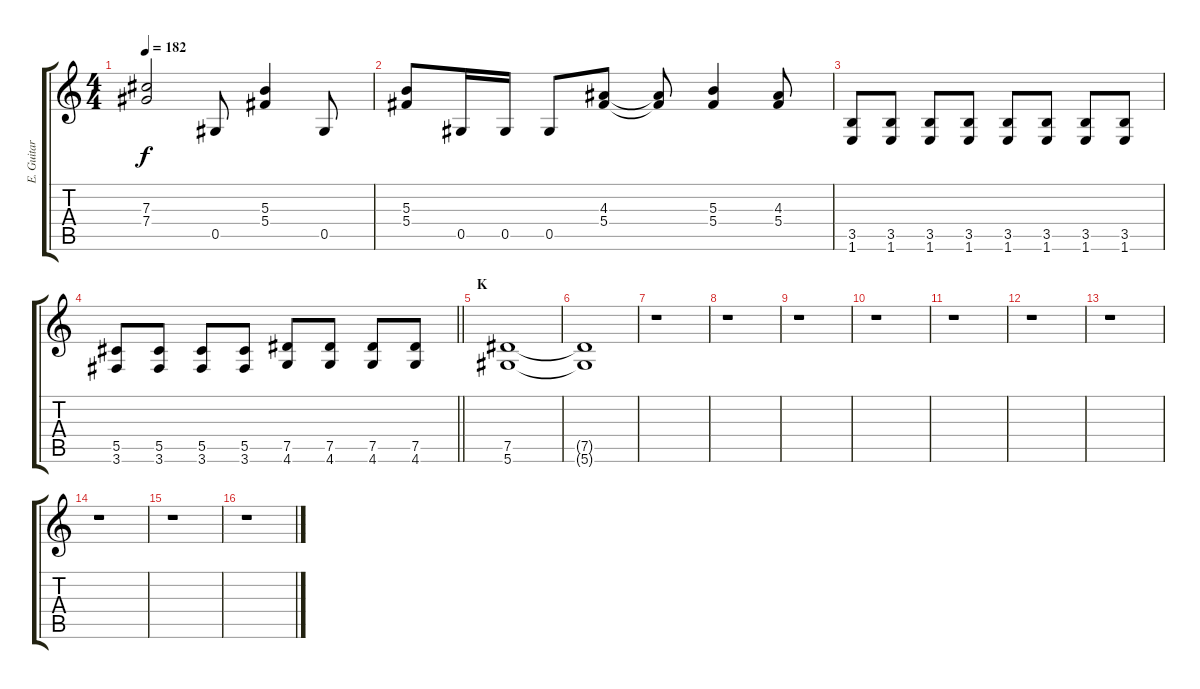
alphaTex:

\track ("E. Guitar II" "E. Guitar ") {instrument overdrivenguitar}
\staff {score tabs}
\tuning (Eb4 Bb3 Gb3 Db3 Ab2 Eb2) {hide}
\ts (4 4)
\tempo 182
\clef g2
\ks c
(7.3{t} 7.4{t}).2{dy f} 0.5.8 (5.3 5.4).4 0.5.8 |
(5.3 5.4).8 0.5.16 0.5.16 0.5.8 (4.3 5.4).8 (4.3{t} 5.4{t}).8 (5.3 5.4).4 (4.3 5.4).8 |
(3.5 1.6).8 (3.5 1.6).8 (3.5 1.6).8 (3.5 1.6).8 (3.5 1.6).8 (3.5 1.6).8 (3.5 1.6).8 (3.5 1.6).8 |
\barLineRight lightlight
(5.5 3.6).8 (5.5 3.6).8 (5.5 3.6).8 (5.5 3.6).8 (7.5 4.6).8 (7.5 4.6).8 (7.5 4.6).8 (7.5 4.6).8 |
\section ("" "K")
(7.5 5.6).1 |
(7.5{t} 5.6{t}).1 |
r.1 |
r.1 |
r.1 |
r.1 |
r.1 |
r.1 |
r.1 |
r.1 |
r.1 |
r.1
